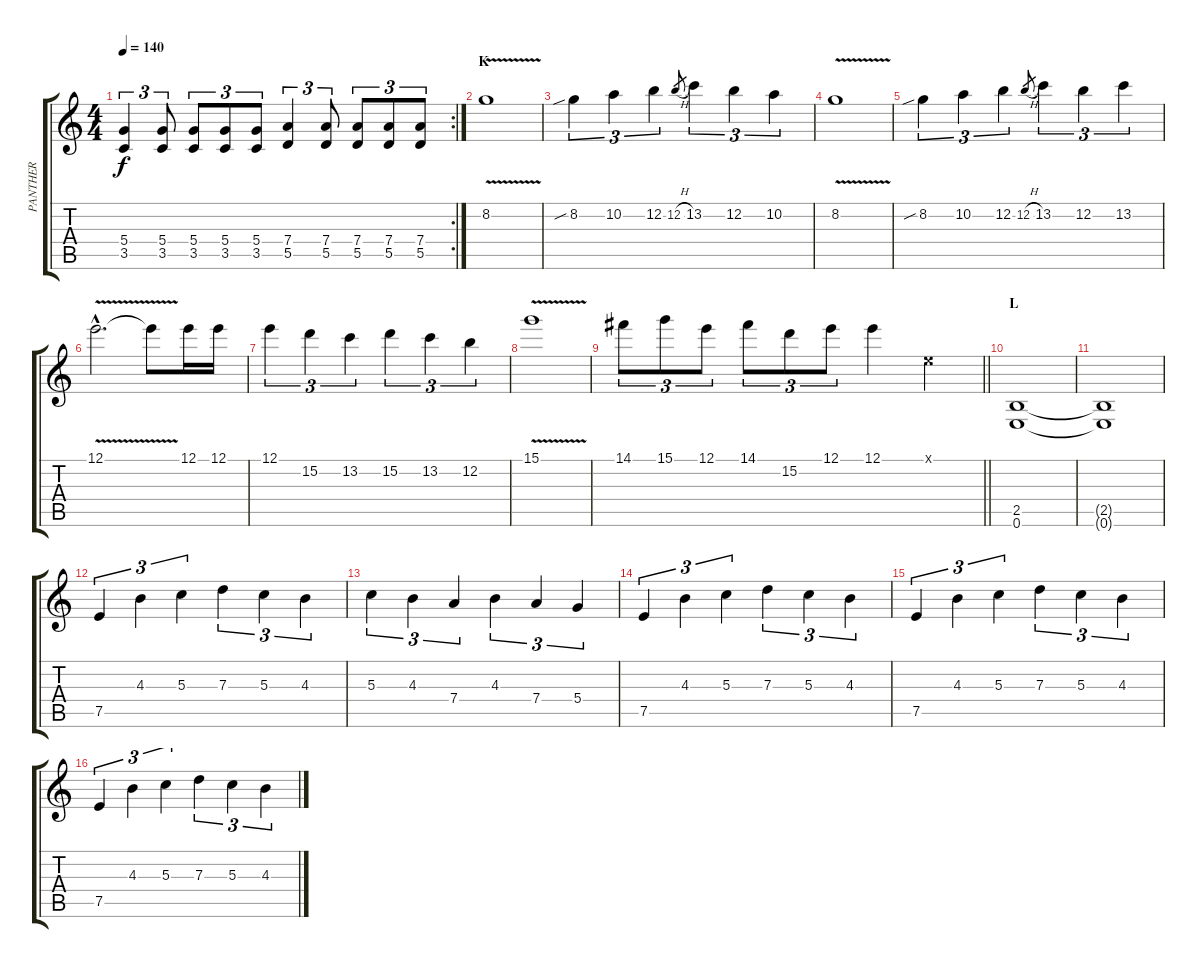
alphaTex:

\track ("PANTHER" "PANTHER") {instrument distortionguitar}
\staff {score tabs}
\tuning (E4 B3 G3 D3 A2 E2) {hide}
\rc 2
\ts (4 4)
\tempo 140
\clef g2
\ks c
(5.4 3.5).4{tu (3 2) dy f} (5.4 3.5).8{tu (3 2)} (5.4 3.5).8{tu (3 2)} (5.4 3.5).8{tu (3 2)} (5.4 3.5).8{tu (3 2)} (7.4 5.5).4{tu (3 2)} (7.4 5.5).8{tu (3 2)} (7.4 5.5).8{tu (3 2)} (7.4 5.5).8{tu (3 2)} (7.4 5.5).8{tu (3 2)} |
\section ("" "K")
8.2{v}.1 |
8.2{sib}.4{tu (3 2)} 10.2.4{tu (3 2)} 12.2.4{tu (3 2)} 12.2{h}.8{gr} 13.2.4{tu (3 2)} 12.2.4{tu (3 2)} 10.2.4{tu (3 2)} |
8.2{v}.1 |
8.2{sib}.4{tu (3 2)} 10.2.4{tu (3 2)} 12.2.4{tu (3 2)} 12.2{h}.8{gr} 13.2.4{tu (3 2)} 12.2.4{tu (3 2)} 13.2.4{tu (3 2)} |
12.1{v hac}.2{d} 12.1{t}.8 12.1.16 12.1.16 |
12.1.4{tu (3 2)} 15.2.4{tu (3 2)} 13.2.4{tu (3 2)} 15.2.4{tu (3 2)} 13.2.4{tu (3 2)} 12.2.4{tu (3 2)} |
15.1{v}.1 |
\barLineRight lightlight
14.1.8{tu (3 2)} 15.1.8{tu (3 2)} 12.1.8{tu (3 2)} 14.1.8{tu (3 2)} 15.2.8{tu (3 2)} 12.1.8{tu (3 2)} 12.1.4 0.1{x}.4 |
\section ("" "L")
(2.5 0.6).1 |
(2.5{t} 0.6{t}).1 |
7.5.4{tu (3 2)} 4.3.4{tu (3 2)} 5.3.4{tu (3 2)} 7.3.4{tu (3 2)} 5.3.4{tu (3 2)} 4.3.4{tu (3 2)} |
5.3.4{tu (3 2)} 4.3.4{tu (3 2)} 7.4.4{tu (3 2)} 4.3.4{tu (3 2)} 7.4.4{tu (3 2)} 5.4.4{tu (3 2)} |
7.5.4{tu (3 2)} 4.3.4{tu (3 2)} 5.3.4{tu (3 2)} 7.3.4{tu (3 2)} 5.3.4{tu (3 2)} 4.3.4{tu (3 2)} |
7.5.4{tu (3 2)} 4.3.4{tu (3 2)} 5.3.4{tu (3 2)} 7.3.4{tu (3 2)} 5.3.4{tu (3 2)} 4.3.4{tu (3 2)} |
7.5.4{tu (3 2)} 4.3.4{tu (3 2)} 5.3.4{tu (3 2)} 7.3.4{tu (3 2)} 5.3.4{tu (3 2)} 4.3.4{tu (3 2)}
